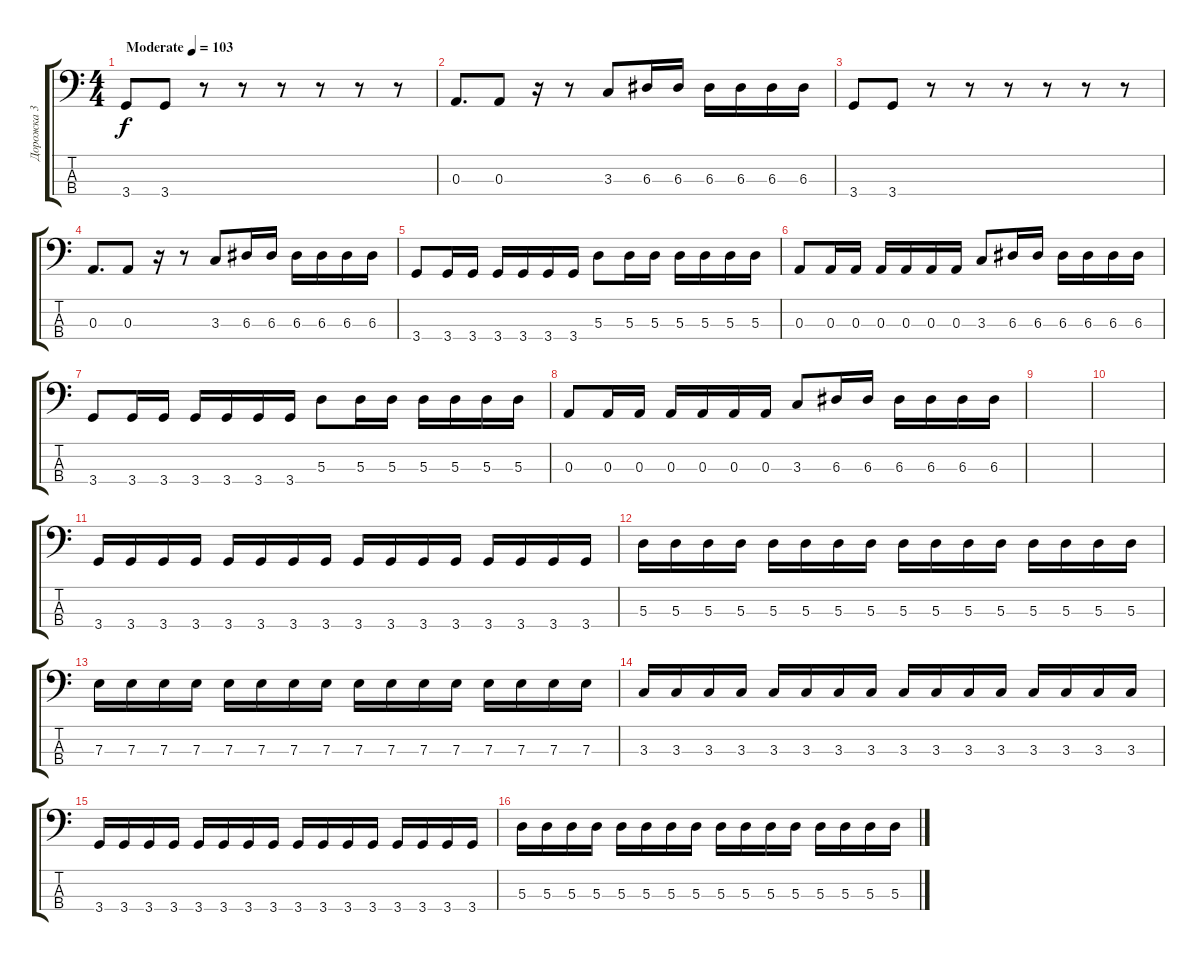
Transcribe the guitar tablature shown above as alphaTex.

\track ("Дорожка 3" "Дорожка 3") {instrument electricbasspick}
\staff {score tabs}
\tuning (G2 D2 A1 E1) {hide}
\ts (4 4)
\tempo (103 "Moderate")
\clef f4
\ks c
3.4.8{dy f instrument electricbasspick} 3.4.8 r.8 r.8 r.8 r.8 r.8 r.8 |
0.3.8{d} 0.3.8 r.16 r.8 3.3.8 6.3.16 6.3.16 6.3.16 6.3.16 6.3.16 6.3.16 |
3.4.8 3.4.8 r.8 r.8 r.8 r.8 r.8 r.8 |
0.3.8{d} 0.3.8 r.16 r.8 3.3.8 6.3.16 6.3.16 6.3.16 6.3.16 6.3.16 6.3.16 |
3.4.8 3.4.16 3.4.16 3.4.16 3.4.16 3.4.16 3.4.16 5.3.8 5.3.16 5.3.16 5.3.16 5.3.16 5.3.16 5.3.16 |
0.3.8 0.3.16 0.3.16 0.3.16 0.3.16 0.3.16 0.3.16 3.3.8 6.3.16 6.3.16 6.3.16 6.3.16 6.3.16 6.3.16 |
3.4.8 3.4.16 3.4.16 3.4.16 3.4.16 3.4.16 3.4.16 5.3.8 5.3.16 5.3.16 5.3.16 5.3.16 5.3.16 5.3.16 |
0.3.8 0.3.16 0.3.16 0.3.16 0.3.16 0.3.16 0.3.16 3.3.8 6.3.16 6.3.16 6.3.16 6.3.16 6.3.16 6.3.16 |
|
|
3.4.16 3.4.16 3.4.16 3.4.16 3.4.16 3.4.16 3.4.16 3.4.16 3.4.16 3.4.16 3.4.16 3.4.16 3.4.16 3.4.16 3.4.16 3.4.16 |
5.3.16 5.3.16 5.3.16 5.3.16 5.3.16 5.3.16 5.3.16 5.3.16 5.3.16 5.3.16 5.3.16 5.3.16 5.3.16 5.3.16 5.3.16 5.3.16 |
7.3.16 7.3.16 7.3.16 7.3.16 7.3.16 7.3.16 7.3.16 7.3.16 7.3.16 7.3.16 7.3.16 7.3.16 7.3.16 7.3.16 7.3.16 7.3.16 |
3.3.16 3.3.16 3.3.16 3.3.16 3.3.16 3.3.16 3.3.16 3.3.16 3.3.16 3.3.16 3.3.16 3.3.16 3.3.16 3.3.16 3.3.16 3.3.16 |
3.4.16 3.4.16 3.4.16 3.4.16 3.4.16 3.4.16 3.4.16 3.4.16 3.4.16 3.4.16 3.4.16 3.4.16 3.4.16 3.4.16 3.4.16 3.4.16 |
5.3.16 5.3.16 5.3.16 5.3.16 5.3.16 5.3.16 5.3.16 5.3.16 5.3.16 5.3.16 5.3.16 5.3.16 5.3.16 5.3.16 5.3.16 5.3.16
